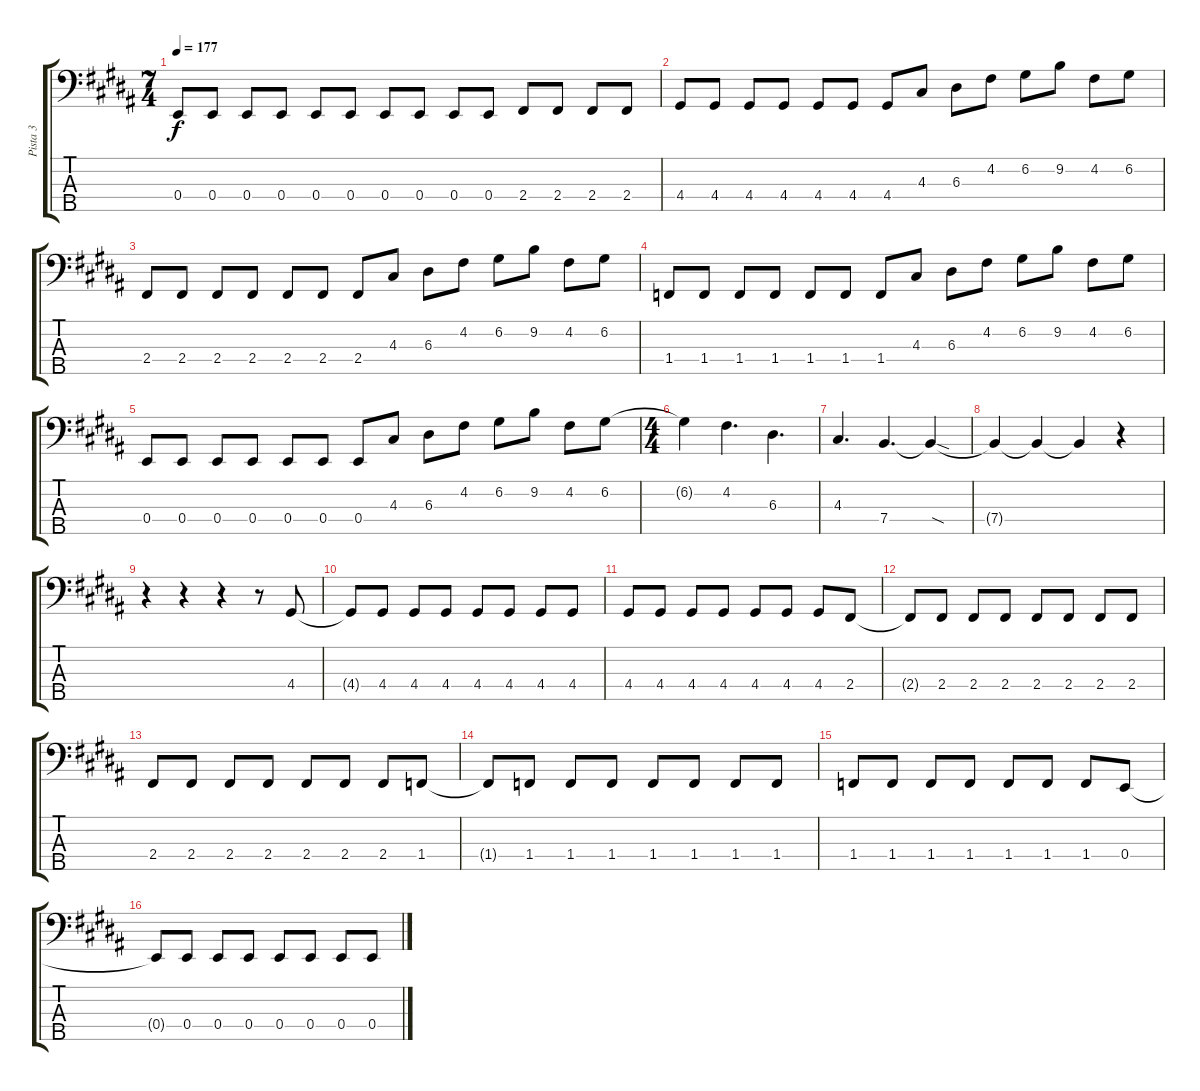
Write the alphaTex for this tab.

\track ("Pista 3" "Pista 3") {instrument electricbassfinger}
\staff {score tabs}
\tuning (G2 D2 A1 E1 B0) {hide}
\ts (7 4)
\tempo 177
\clef f4
\ks g#minor
0.4.8{dy f} 0.4.8 0.4.8 0.4.8 0.4.8 0.4.8 0.4.8 0.4.8 0.4.8 0.4.8 2.4.8 2.4.8 2.4.8 2.4.8 |
4.4.8 4.4.8 4.4.8 4.4.8 4.4.8 4.4.8 4.4.8 4.3.8 6.3.8 4.2.8 6.2.8 9.2.8 4.2.8 6.2.8 |
2.4.8 2.4.8 2.4.8 2.4.8 2.4.8 2.4.8 2.4.8 4.3.8 6.3.8 4.2.8 6.2.8 9.2.8 4.2.8 6.2.8 |
1.4.8 1.4.8 1.4.8 1.4.8 1.4.8 1.4.8 1.4.8 4.3.8 6.3.8 4.2.8 6.2.8 9.2.8 4.2.8 6.2.8 |
0.4.8 0.4.8 0.4.8 0.4.8 0.4.8 0.4.8 0.4.8 4.3.8 6.3.8 4.2.8 6.2.8 9.2.8 4.2.8 6.2.8 |
\ts (4 4)
6.2{t}.4 4.2.4{d} 6.3.4{d} |
4.3.4{d} 7.4.4{d} 7.4{sod t}.4 |
7.4{t}.4 7.4{t}.4 7.4{t}.4 r.4 |
r.4 r.4 r.4 r.8 4.4.8 |
4.4{t}.8 4.4.8 4.4.8 4.4.8 4.4.8 4.4.8 4.4.8 4.4.8 |
4.4.8 4.4.8 4.4.8 4.4.8 4.4.8 4.4.8 4.4.8 2.4.8 |
2.4{t}.8 2.4.8 2.4.8 2.4.8 2.4.8 2.4.8 2.4.8 2.4.8 |
2.4.8 2.4.8 2.4.8 2.4.8 2.4.8 2.4.8 2.4.8 1.4.8 |
1.4{t}.8 1.4.8 1.4.8 1.4.8 1.4.8 1.4.8 1.4.8 1.4.8 |
1.4.8 1.4.8 1.4.8 1.4.8 1.4.8 1.4.8 1.4.8 0.4.8 |
0.4{t}.8 0.4.8 0.4.8 0.4.8 0.4.8 0.4.8 0.4.8 0.4.8
